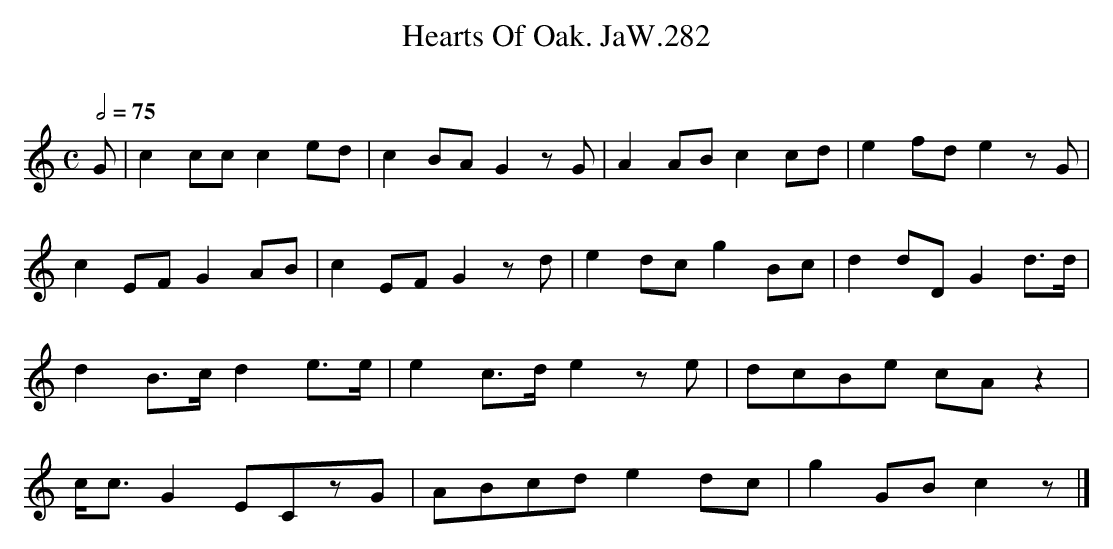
X:1
T:Hearts Of Oak. JaW.282
M:C
L:1/8
Q:1/2=75
O:
K:C
G|c2cc c2ed|c2BA G2zG|A2AB c2cd|e2fd e2zG|
c2EF G2AB|c2EF G2zd|e2dc g2Bc|d2dD G2d>d|
d2B>c d2e>e|e2c>d e2ze|dcBe cAz2|
c<cG2 ECzG|ABcd e2dc|g2GBc2z|]
